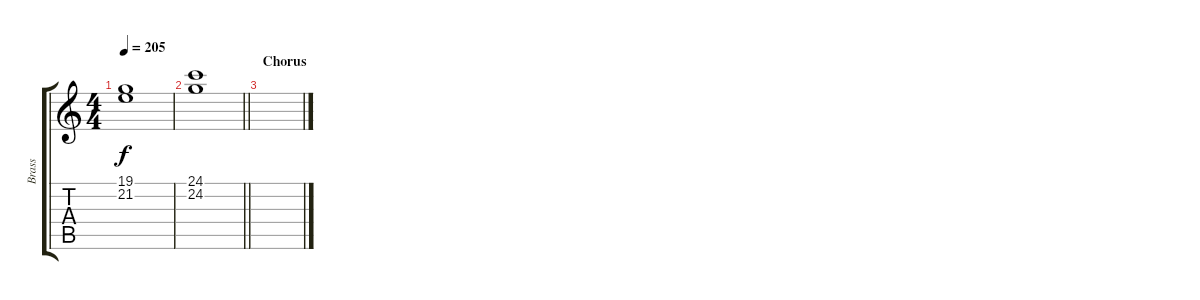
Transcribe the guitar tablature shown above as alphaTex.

\track ("Brass" "Brass") {instrument brasssection}
\staff {score tabs}
\tuning (C4 G3 Eb3 Bb2 F2 C2) {hide}
\ts (4 4)
\tempo 205
\clef g2
\ks c
(19.1 21.2).1{dy f} |
\barLineRight lightlight
(24.1 24.2).1 |
\section ("" "Chorus")
